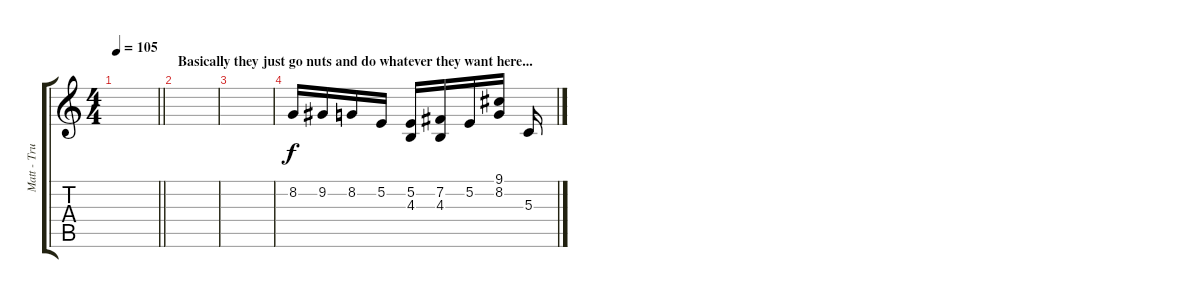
\track ("Matt - Trumpet" "Matt - Tru") {instrument trumpet}
\staff {score tabs}
\tuning (E4 B3 G3 D3 A2 E2) {hide}
\ts (4 4)
\tempo 105
\clef g2
\barLineRight lightlight
\ks c
|
\section ("" "Basically they just go nuts and do whatever they want here...")
|
|
8.2.16 9.2.16 8.2.16 5.2.16 (5.2 4.3).16 (7.2 4.3).16 5.2.16 (9.1 8.2).16 5.3.16
